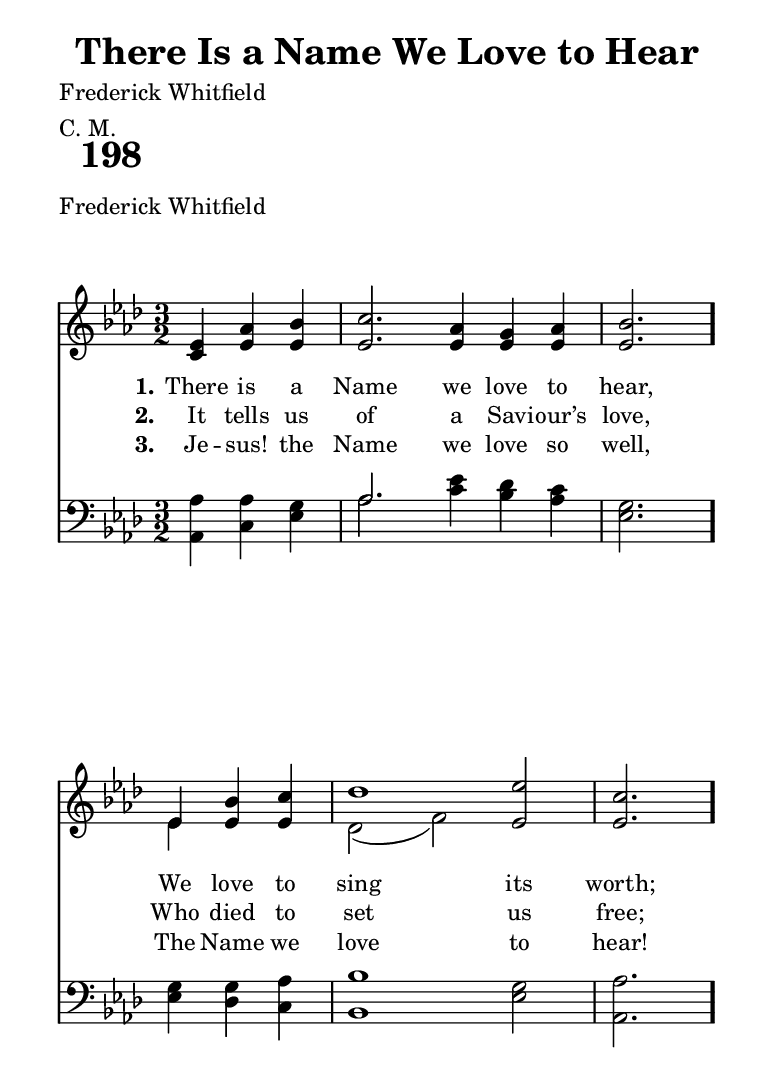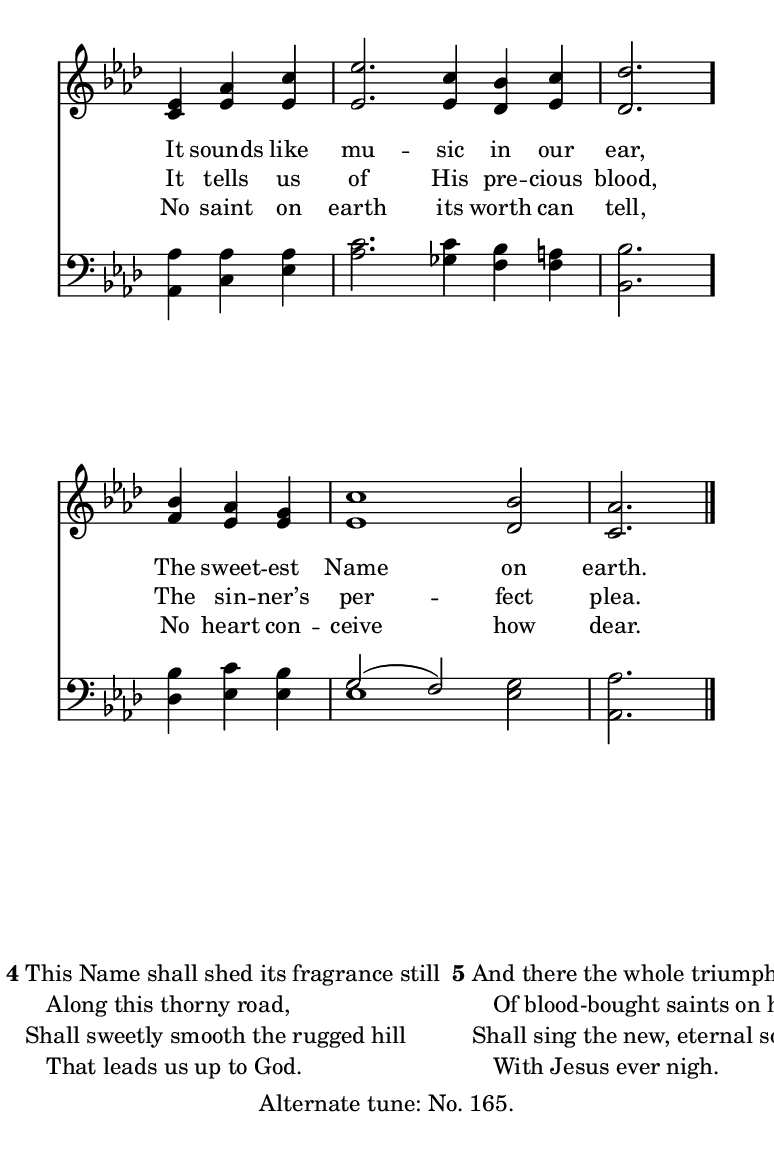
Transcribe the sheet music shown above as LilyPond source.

\include "common/global.ily"
\paper {
  \include "common/paper.ily"
  % decrease system-to-system padding to fit onto page with next score
system-system-spacing.padding = 2
system-system-spacing.basic-distance = 2
ragged-last-bottom = ##t
systems-per-page = ##f
scoreTitleMarkup = \markup {
  \override #'(baseline-skip . 3.5)
  \column {
	\override #'(baseline-skip . 3.5)
	\column {
	  \fill-line {
		\huge \larger \larger \bold {
		  \concat { "  " \fromproperty #'header:hymnnumber }
		  \mytitle
		  \null
		}
	  }
	  \fill-line {
		% less lowering (to save vertical space)
		\lower #1 \fromproperty #'header:poet
		\smaller \bold \mysubtitle
		\lower #1 \fromproperty #'header:composer
	  }
	}
  }
}

}

\header{
  hymnnumber = "198"
  title = "There Is a Name We Love to Hear" % not found at hymnary.org
  tunename = "Los Angeles" % not found at hymnary.org
  meter = "C. M."
  poet = "Frederick Whitfield" % see http://www.stempublishing.com/hymns/ss/184
  composer = "" % not found at hymnary.org
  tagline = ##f
}

global = {
  \include "common/overrides.ily"
  \override Staff.TimeSignature.style = #'numbered
  \time 3/2
  \override Score.MetronomeMark.transparent = ##t % hide all fermata changes too
  \tempo 4=120
  \key aes \major
  \partial 2.
  \autoBeamOff
}

notesSoprano = {
\global
\relative c' {

  ees4 aes bes | c2. aes4 g aes | bes2.
  ees,4 bes' c | des1 ees2 | c2.
  ees,4 aes c | ees2. c4 bes c | des2.
  bes4 aes g | c1 bes2 | aes2.

  \bar "|."

}
}

notesAlto = {
\global
\relative e' {

  c4 ees ees | ees2. ees4 ees ees | ees2.
  ees4 ees ees | des2( f) ees | ees2.
  c4 ees ees | ees2. ees4 des ees | des2.
  f4 ees ees | ees1 des2 | c2.

}
}

notesTenor = {
\global
\relative a {

  aes4 aes g | aes2. ees'4 des c | g2.
  g4 g aes | bes1 g2 | aes2.
  aes4 aes aes | c2. c4 bes a | bes2.
  bes4 c bes | g2( f) g2 | aes2.

}
}

notesBass = {
\global
\relative f, {

  aes4 c ees | aes2. c4 bes aes | ees2.
  ees4 des c | bes1 ees2 | aes,2.
  aes4 c ees | aes2. ges4 f f | bes,2.
  des4 ees ees | ees1 ees2 | aes,2.

}
}

wordsA = \lyricmode {
\set stanza = "1."

There is a Name we love to hear, \bar "."
We love to sing its worth; \bar "."
It sounds like mu -- sic in our ear, \bar "."
The sweet -- est Name on earth. \bar "."

}

wordsB = \lyricmode {
\set stanza = "2."

It tells us of a Sav -- iour’s love,
Who died to set us free;
It tells us of His pre -- cious blood,
The sin -- ner’s per -- fect plea.

}

wordsC = \lyricmode {
\set stanza = "3."

Je -- sus! the Name we love so well,
The Name we love to hear!
No saint on earth its worth can tell,
No heart con -- ceive how dear.

}

wordsD = \markuplist {

\line { This Name shall shed its fragrance still }
\line { { \hspace #2 } Along this thorny road, }
\line { Shall sweetly smooth the rugged hill }
\line { { \hspace #2 } That leads us up to God. }

}

wordsE = \markuplist {

\line { And there the whole triumphant throng, }
\line { { \hspace #2 } Of blood-bought saints on high, }
\line { Shall sing the new, eternal song }
\line { { \hspace #2 } With Jesus ever nigh. }

}

\score {
  \context ChoirStaff <<
    \context Staff = upper <<
      \set Staff.autoBeaming = ##f
      \set ChoirStaff.systemStartDelimiter = #'SystemStartBar
      \set ChoirStaff.printPartCombineTexts = ##f
      \partcombine #'(2 . 11) \notesSoprano \notesAlto
      \context NullVoice = sopranos { \voiceOne << \notesSoprano >> }
      \context Lyrics = one   \lyricsto sopranos \wordsA
      \context Lyrics = two   \lyricsto sopranos \wordsB
      \context Lyrics = three \lyricsto sopranos \wordsC
    >>
    \context Staff = men <<
      \set Staff.autoBeaming = ##f
      \clef bass
      \set ChoirStaff.printPartCombineTexts = ##f
      \partcombine #'(2 . 11) \notesTenor \notesBass
    >>
  >>
  \layout {
    \include "common/layout.ily"
  }
  #(cond ((ly:get-option 'eog-midi-permitted) #{ \midi{
    \include "common/midi.ily"
  } #}))
}

\markup { \vcenter \column {
  \vspace #0.5 % not enough space for \vspace #1
  \fill-line {
    \null
    \line{ \bold 4 \column { \wordsD } }
    \null
    \line{ \bold 5 \column { \wordsE } }
    \null
  }
  \vspace #0.5 % not enough space for \vspace #1
  \fill-line { \line { Alternate tune: No. 165. } }
} }

\version "2.19.49"  % necessary for upgrading to future LilyPond versions.

% vi:set et ts=2 sw=2 ai nocindent syntax=lilypond:
